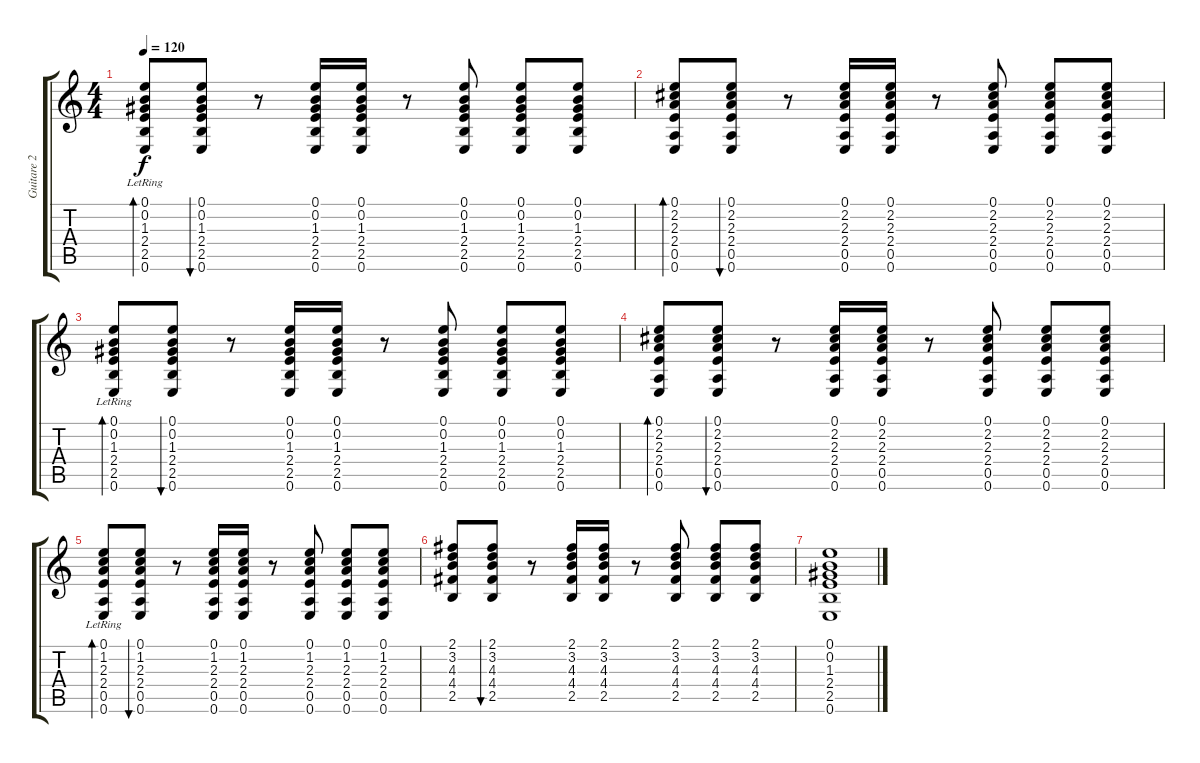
\track ("Guitare 2" "Guitare 2") {instrument acousticguitarnylon}
\staff {score tabs}
\tuning (E4 B3 G3 D3 A2 E2) {hide}
\ts (4 4)
\tempo 120
\clef g2
\ks c
(0.1 0.2 1.3 2.4 2.5 0.6{lr}).8{bd 60 dy f} (0.1 0.2 1.3 2.4 2.5 0.6).8{bu 60} r.8 (0.1 0.2 1.3 2.4 2.5 0.6).16 (0.1 0.2 1.3 2.4 2.5 0.6).16 r.8 (0.1 0.2 1.3 2.4 2.5 0.6).8 (0.1 0.2 1.3 2.4 2.5 0.6).8 (0.1 0.2 1.3 2.4 2.5 0.6).8 |
(0.1 2.2 2.3 2.4 0.5 0.6).8{bd 60} (0.1 2.2 2.3 2.4 0.5 0.6).8{bu 60} r.8 (0.1 2.2 2.3 2.4 0.5 0.6).16 (0.1 2.2 2.3 2.4 0.5 0.6).16 r.8 (0.1 2.2 2.3 2.4 0.5 0.6).8 (0.1 2.2 2.3 2.4 0.5 0.6).8 (0.1 2.2 2.3 2.4 0.5 0.6).8 |
(0.1 0.2 1.3 2.4 2.5 0.6{lr}).8{bd 60} (0.1 0.2 1.3 2.4 2.5 0.6).8{bu 60} r.8 (0.1 0.2 1.3 2.4 2.5 0.6).16 (0.1 0.2 1.3 2.4 2.5 0.6).16 r.8 (0.1 0.2 1.3 2.4 2.5 0.6).8 (0.1 0.2 1.3 2.4 2.5 0.6).8 (0.1 0.2 1.3 2.4 2.5 0.6).8 |
(0.1 2.2 2.3 2.4 0.5 0.6).8{bd 60} (0.1 2.2 2.3 2.4 0.5 0.6).8{bu 60} r.8 (0.1 2.2 2.3 2.4 0.5 0.6).16 (0.1 2.2 2.3 2.4 0.5 0.6).16 r.8 (0.1 2.2 2.3 2.4 0.5 0.6).8 (0.1 2.2 2.3 2.4 0.5 0.6).8 (0.1 2.2 2.3 2.4 0.5 0.6).8 |
(0.1 1.2 2.3 2.4 0.5 0.6{lr}).8{bd 60} (0.1 1.2 2.3 2.4 0.5 0.6).8{bu 60} r.8 (0.1 1.2 2.3 2.4 0.5 0.6).16 (0.1 1.2 2.3 2.4 0.5 0.6).16 r.8 (0.1 1.2 2.3 2.4 0.5 0.6).8 (0.1 1.2 2.3 2.4 0.5 0.6).8 (0.1 1.2 2.3 2.4 0.5 0.6).8 |
(2.1 3.2 4.3 4.4 2.5).8 (2.1 3.2 4.3 4.4 2.5).8{bu 60} r.8 (2.1 3.2 4.3 4.4 2.5).16 (2.1 3.2 4.3 4.4 2.5).16 r.8 (2.1 3.2 4.3 4.4 2.5).8 (2.1 3.2 4.3 4.4 2.5).8 (2.1 3.2 4.3 4.4 2.5).8 |
(0.1 0.2 1.3 2.4 2.5 0.6).1
